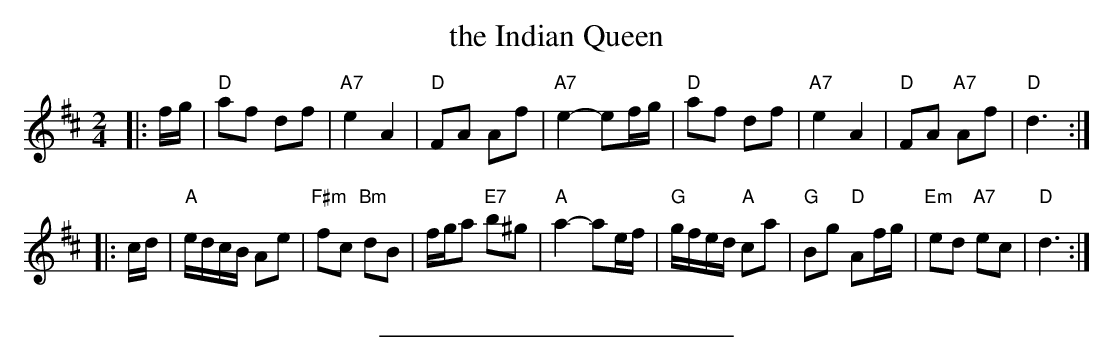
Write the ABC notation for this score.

X:1
T: the Indian Queen
M: 2/4
L: 1/16
K: D
|: fg \
| "D"a2f2 d2f2 | "A7"e4 A4 | "D"F2A2 A2f2 | "A7"e4- e2fg \
| "D"a2f2 d2f2 | "A7"e4 A4 | "D"F2A2 "A7"A2f2 | "D"d6 :|
|: cd \
| "A"edcB A2e2 | "F#m "f2c2 "Bm"d2B2 | fga2 "E7"b2^g2 | "A"a4- a2ef \
| "G"gfed "A"c2a2 | "G"B2g2 "D"A2fg | "Em"e2d2 "A7"e2c2 | "D"d6 :|
